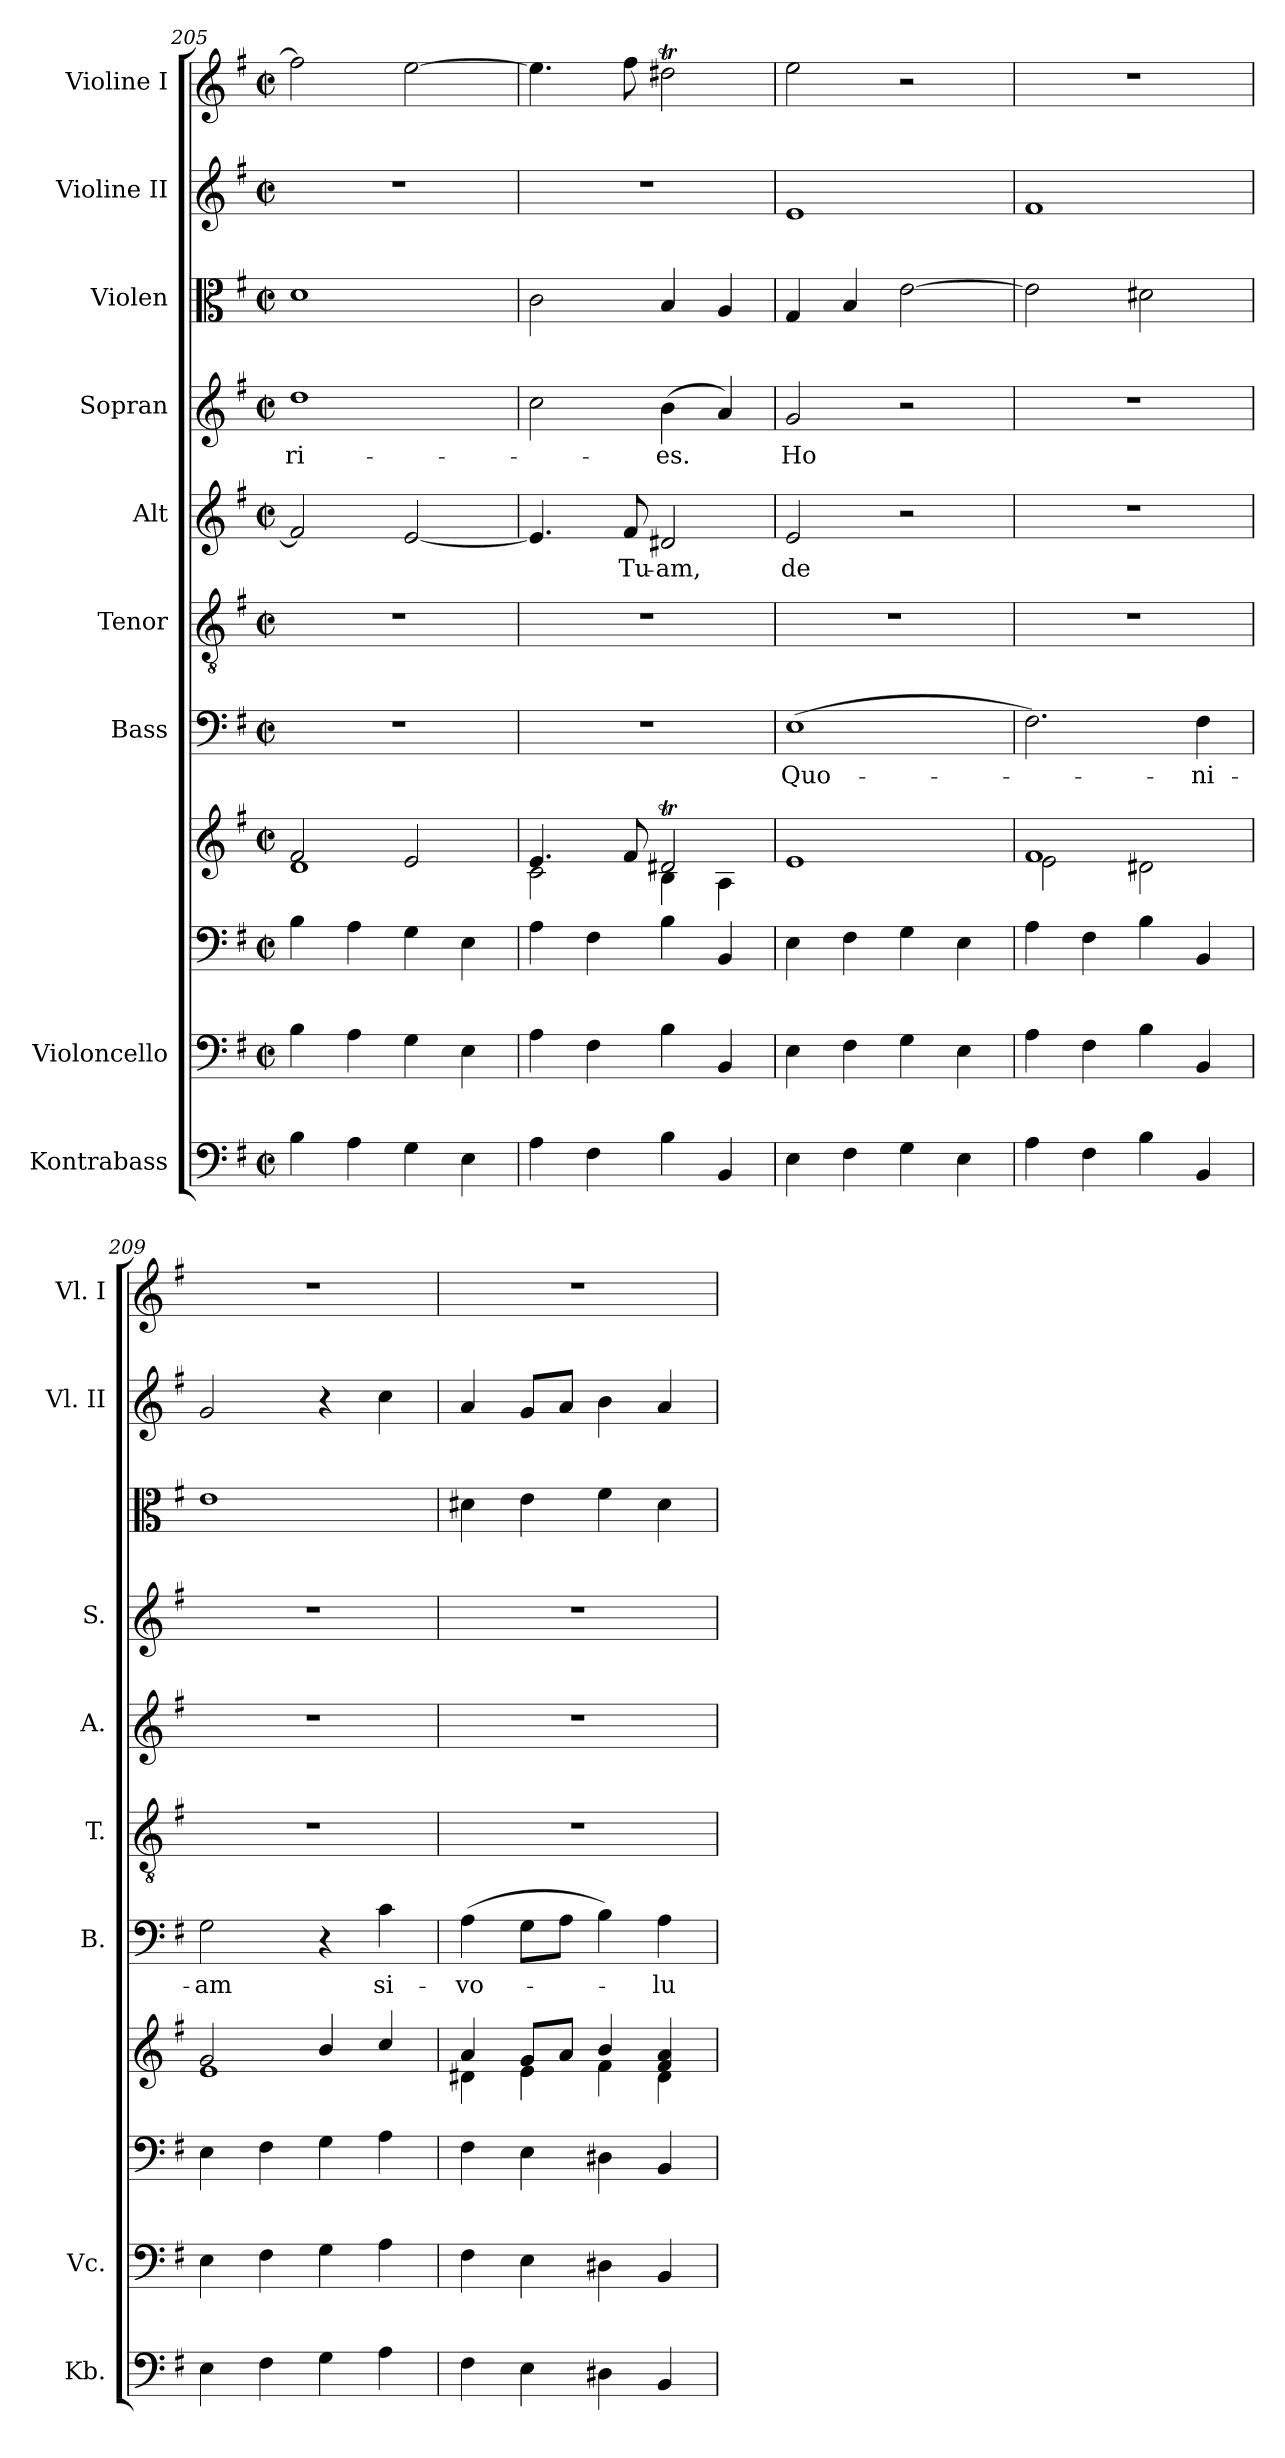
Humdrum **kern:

**kern	**kern	**kern	**kern	**kern	**text	**kern	**kern	**text	**kern	**text	**kern	**kern	**kern
*part10	*part9	*part8	*part8	*part7	*part7	*part6	*part5	*part5	*part4	*part4	*part3	*part2	*part1
*staff11	*staff10	*staff9	*staff8	*staff7	*staff7	*staff6	*staff5	*staff5	*staff4	*staff4	*staff3	*staff2	*staff1
*I"Kontrabass	*I"Violoncello	*	*	*I"Bass	*	*I"Tenor	*I"Alt	*	*I"Sopran	*	*I"Violen	*I"Violine II	*I"Violine I
*I'Kb.	*I'Vc.	*	*	*I'B.	*	*I'T.	*I'A.	*	*I'S.	*	*	*I'Vl. II	*I'Vl. I
*clefF4	*clefF4	*clefF4	*clefG2	*clefF4	*	*clefGv2	*clefG2	*	*clefG2	*	*clefC3	*clefG2	*clefG2
*ITrd7c12	*	*	*	*	*	*	*	*	*	*	*	*	*
*k[f#]	*k[f#]	*k[f#]	*k[f#]	*k[f#]	*	*k[f#]	*k[f#]	*	*k[f#]	*	*k[f#]	*k[f#]	*k[f#]
*G:	*G:	*G:	*G:	*G:	*	*G:	*G:	*	*G:	*	*G:	*G:	*G:
*M2/2	*M2/2	*M2/2	*M2/2	*M2/2	*	*M2/2	*M2/2	*	*M2/2	*	*M2/2	*M2/2	*M2/2
*met(c|)	*met(c|)	*met(c|)	*met(c|)	*met(c|)	*	*met(c|)	*met(c|)	*	*met(c|)	*	*met(c|)	*met(c|)	*met(c|)
=205	=205	=205	=205	=205	=205	=205	=205	=205	=205	=205	=205	=205	=205
*	*	*	*^	*	*	*	*	*	*	*	*	*	*
!	!	!	!	!	!	!	!	!	!	!	!LO:LY:b	!	!	!
4BB\	4B\	4B\	2f#/	1d	1r	.	1r	2f#/]	.	1dd	-ri-	1d	1r	2ff#\]
4AA\	4A\	4A\	.	.	.	.	.	.	.	.	.	.	.	.
4GG\	4G\	4G\	2e/	.	.	.	.	[2e/	.	.	.	.	.	[2ee\
4EE\	4E\	4E\	.	.	.	.	.	.	.	.	.	.	.	.
=206	=206	=206	=206	=206	=206	=206	=206	=206	=206	=206	=206	=206	=206	=206
4AA\	4A\	4A\	4.e/	2c\	1r	.	1r	4.e/]	.	2cc\	.	2c\	1r	4.ee\]
4FF#\	4F#\	4F#\	.	.	.	.	.	.	.	.	.	.	.	.
!	!	!	!	!	!	!	!	!	!LO:LY:b	!	!	!	!	!
.	.	.	8f#/	.	.	.	.	8f#/	Tu-	.	.	.	.	8ff#\
!	!	!	!	!	!	!	!	!	!LO:LY:b	!	!LO:LY:b	!	!	!
4BB\	4B\	4B\	2d#Xt/	4B\	.	.	.	2d#X/	-am,	(>4b\	-es.	4B/	.	2dd#Xt\
4BBB/	4BB/	4BB/	.	4A\	.	.	.	.	.	4a/)	.	4A/	.	.
=207	=207	=207	=207	=207	=207	=207	=207	=207	=207	=207	=207	=207	=207	=207
!	!	!	!	!	!	!LO:LY:b	!	!	!LO:LY:b	!	!LO:LY:b	!	!	!
*	*	*	*v	*v	*	*	*	*	*	*	*	*	*	*
4EE\	4E\	4E\	1e	(>1E	Quo-	1r	2e/	de-	2g/	Ho-	4G/	1e	2ee\
4FF#\	4F#\	4F#\	.	.	.	.	.	.	.	.	4B/	.	.
4GG\	4G\	4G\	.	.	.	.	2r	.	2r	.	[2e\	.	2r
4EE\	4E\	4E\	.	.	.	.	.	.	.	.	.	.	.
!!LO:PB:g=z
=208	=208	=208	=208	=208	=208	=208	=208	=208	=208	=208	=208	=208	=208
*	*	*	*^	*	*	*	*	*	*	*	*	*	*
4AA\	4A\	4A\	1f#	2e\	2.F#\)	.	1r	1r	.	1r	.	2e\]	1f#	1r
4FF#\	4F#\	4F#\	.	.	.	.	.	.	.	.	.	.	.	.
4BB\	4B\	4B\	.	2d#X\	.	.	.	.	.	.	.	2d#X\	.	.
!	!	!	!	!	!	!LO:LY:b	!	!	!	!	!	!	!	!
4BBB/	4BB/	4BB/	.	.	4F#\	-ni-	.	.	.	.	.	.	.	.
=209	=209	=209	=209	=209	=209	=209	=209	=209	=209	=209	=209	=209	=209	=209
!	!	!	!	!	!	!LO:LY:b	!	!	!	!	!	!	!	!
4EE\	4E\	4E\	2g/	1e	2G\	-am	1r	1r	.	1r	.	1e	2g/	1r
4FF#\	4F#\	4F#\	.	.	.	.	.	.	.	.	.	.	.	.
4GG\	4G\	4G\	4b/	.	4r	.	.	.	.	.	.	.	4r	.
!	!	!	!	!	!	!LO:LY:b	!	!	!	!	!	!	!	!
4AA\	4A\	4A\	4cc/	.	4c\	si-	.	.	.	.	.	.	4cc\	.
=210	=210	=210	=210	=210	=210	=210	=210	=210	=210	=210	=210	=210	=210	=210
!	!	!	!	!	!	!LO:LY:b	!	!	!	!	!	!	!	!
4FF#\	4F#\	4F#\	4a/	4d#X\	(>4A\	-vo-	1r	1r	.	1r	.	4d#X\	4a/	1r
4EE\	4E\	4E\	8g/L	4e\	8G\L	.	.	.	.	.	.	4e\	8g/L	.
.	.	.	8a/J	.	8A\J	.	.	.	.	.	.	.	8a/J	.
4DD#X\	4D#X\	4D#X\	4b/	4f#\	4B\)	.	.	.	.	.	.	4f#\	4b\	.
!	!	!	!	!	!	!LO:LY:b	!	!	!	!	!	!	!	!
4BBB/	4BB/	4BB/	4f#/ 4a/	4d#\	4A\	-lu-	.	.	.	.	.	4d#\	4a/	.
*	*	*	*v	*v	*	*	*	*	*	*	*	*	*	*
=	=	=	=	=	=	=	=	=	=	=	=	=	=
*-	*-	*-	*-	*-	*-	*-	*-	*-	*-	*-	*-	*-	*-
